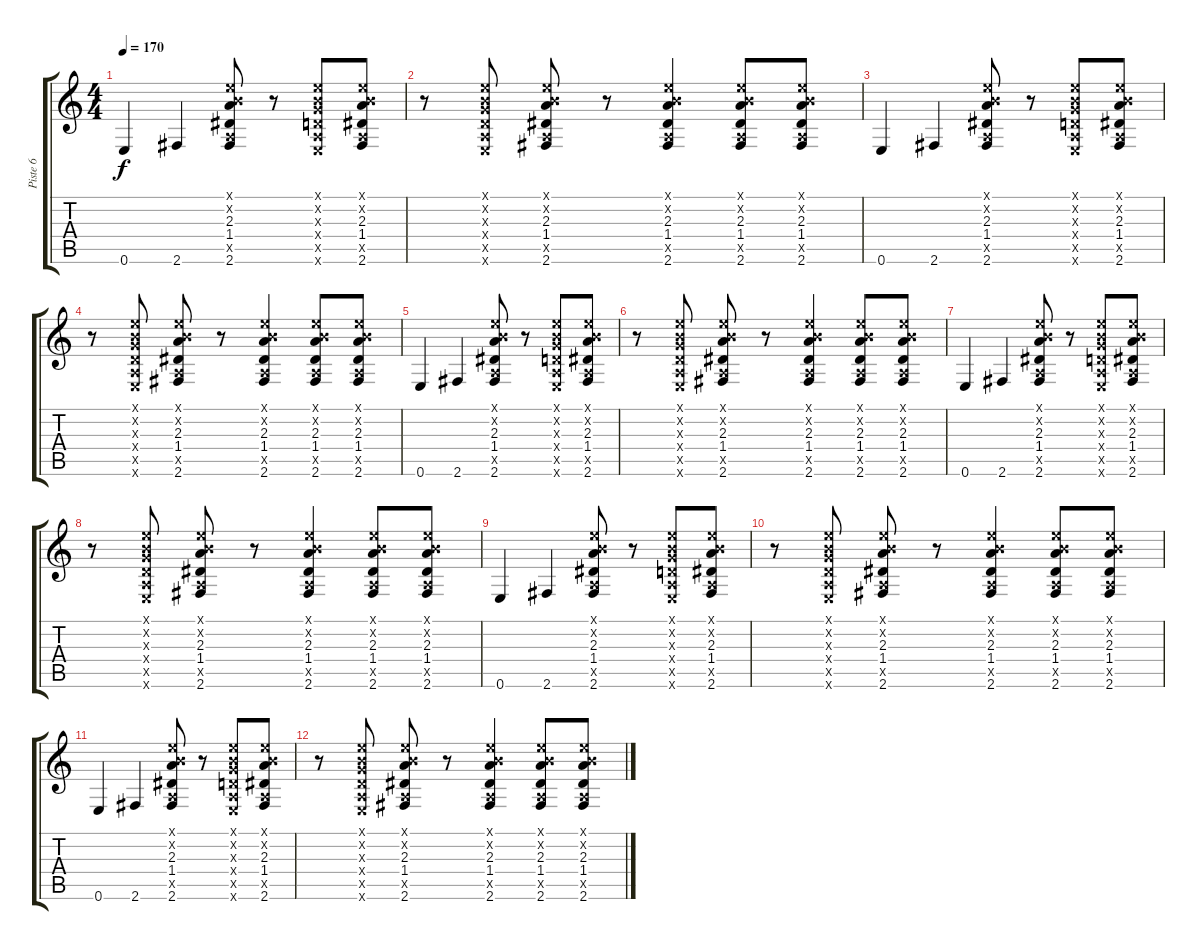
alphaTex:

\track ("Piste 6" "Piste 6") {instrument distortionguitar}
\staff {score tabs}
\tuning (E4 B3 G3 D3 A2 E2) {hide}
\ts (4 4)
\tempo 170
\clef g2
\ks c
0.6.4{dy f} 2.6.4 (0.1{x} 0.2{x} 2.3 1.4 0.5{x} 2.6).8 r.8 (0.1{x} 0.2{x} 0.3{x} 0.4{x} 0.5{x} 0.6{x}).8 (0.1{x} 0.2{x} 2.3 1.4 0.5{x} 2.6).8 |
r.8 (0.1{x} 0.2{x} 0.3{x} 0.4{x} 0.5{x} 0.6{x}).8 (0.1{x} 0.2{x} 2.3 1.4 0.5{x} 2.6).8 r.8 (0.1{x} 0.2{x} 2.3 1.4 0.5{x} 2.6).4 (0.1{x} 0.2{x} 2.3 1.4 0.5{x} 2.6).8 (0.1{x} 0.2{x} 2.3 1.4 0.5{x} 2.6).8 |
0.6.4 2.6.4 (0.1{x} 0.2{x} 2.3 1.4 0.5{x} 2.6).8 r.8 (0.1{x} 0.2{x} 0.3{x} 0.4{x} 0.5{x} 0.6{x}).8 (0.1{x} 0.2{x} 2.3 1.4 0.5{x} 2.6).8 |
r.8 (0.1{x} 0.2{x} 0.3{x} 0.4{x} 0.5{x} 0.6{x}).8 (0.1{x} 0.2{x} 2.3 1.4 0.5{x} 2.6).8 r.8 (0.1{x} 0.2{x} 2.3 1.4 0.5{x} 2.6).4 (0.1{x} 0.2{x} 2.3 1.4 0.5{x} 2.6).8 (0.1{x} 0.2{x} 2.3 1.4 0.5{x} 2.6).8 |
0.6.4 2.6.4 (0.1{x} 0.2{x} 2.3 1.4 0.5{x} 2.6).8 r.8 (0.1{x} 0.2{x} 0.3{x} 0.4{x} 0.5{x} 0.6{x}).8 (0.1{x} 0.2{x} 2.3 1.4 0.5{x} 2.6).8 |
r.8 (0.1{x} 0.2{x} 0.3{x} 0.4{x} 0.5{x} 0.6{x}).8 (0.1{x} 0.2{x} 2.3 1.4 0.5{x} 2.6).8 r.8 (0.1{x} 0.2{x} 2.3 1.4 0.5{x} 2.6).4 (0.1{x} 0.2{x} 2.3 1.4 0.5{x} 2.6).8 (0.1{x} 0.2{x} 2.3 1.4 0.5{x} 2.6).8 |
0.6.4 2.6.4 (0.1{x} 0.2{x} 2.3 1.4 0.5{x} 2.6).8 r.8 (0.1{x} 0.2{x} 0.3{x} 0.4{x} 0.5{x} 0.6{x}).8 (0.1{x} 0.2{x} 2.3 1.4 0.5{x} 2.6).8 |
r.8 (0.1{x} 0.2{x} 0.3{x} 0.4{x} 0.5{x} 0.6{x}).8 (0.1{x} 0.2{x} 2.3 1.4 0.5{x} 2.6).8 r.8 (0.1{x} 0.2{x} 2.3 1.4 0.5{x} 2.6).4 (0.1{x} 0.2{x} 2.3 1.4 0.5{x} 2.6).8 (0.1{x} 0.2{x} 2.3 1.4 0.5{x} 2.6).8 |
0.6.4 2.6.4 (0.1{x} 0.2{x} 2.3 1.4 0.5{x} 2.6).8 r.8 (0.1{x} 0.2{x} 0.3{x} 0.4{x} 0.5{x} 0.6{x}).8 (0.1{x} 0.2{x} 2.3 1.4 0.5{x} 2.6).8 |
r.8 (0.1{x} 0.2{x} 0.3{x} 0.4{x} 0.5{x} 0.6{x}).8 (0.1{x} 0.2{x} 2.3 1.4 0.5{x} 2.6).8 r.8 (0.1{x} 0.2{x} 2.3 1.4 0.5{x} 2.6).4 (0.1{x} 0.2{x} 2.3 1.4 0.5{x} 2.6).8 (0.1{x} 0.2{x} 2.3 1.4 0.5{x} 2.6).8 |
0.6.4 2.6.4 (0.1{x} 0.2{x} 2.3 1.4 0.5{x} 2.6).8 r.8 (0.1{x} 0.2{x} 0.3{x} 0.4{x} 0.5{x} 0.6{x}).8 (0.1{x} 0.2{x} 2.3 1.4 0.5{x} 2.6).8 |
r.8 (0.1{x} 0.2{x} 0.3{x} 0.4{x} 0.5{x} 0.6{x}).8 (0.1{x} 0.2{x} 2.3 1.4 0.5{x} 2.6).8 r.8 (0.1{x} 0.2{x} 2.3 1.4 0.5{x} 2.6).4 (0.1{x} 0.2{x} 2.3 1.4 0.5{x} 2.6).8 (0.1{x} 0.2{x} 2.3 1.4 0.5{x} 2.6).8
